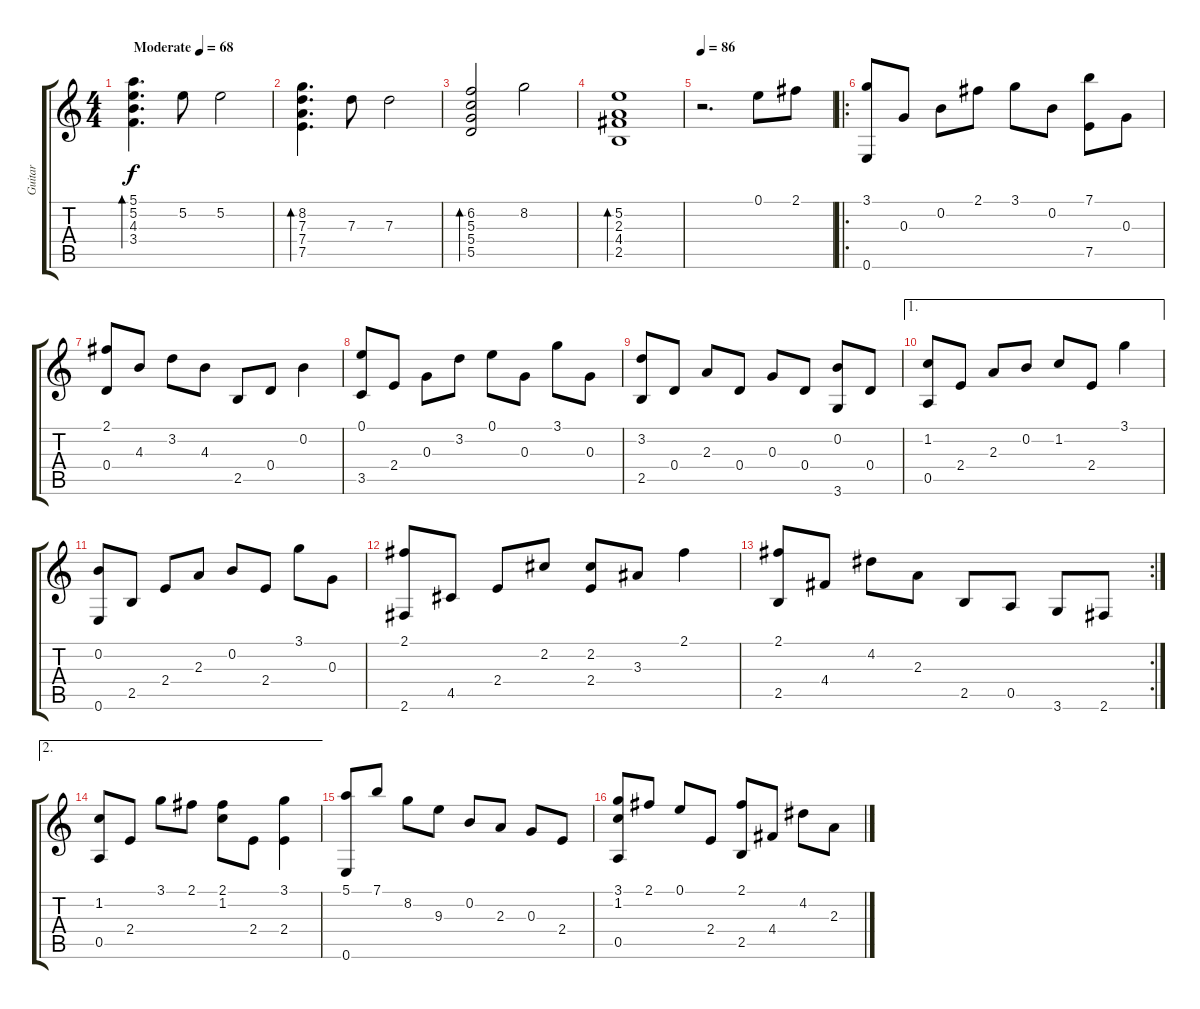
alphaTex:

\track ("Guitar" "Guitar") {instrument acousticguitarnylon}
\staff {score tabs}
\tuning (E4 B3 G3 D3 A2 E2) {hide}
\ts (4 4)
\tempo (68 "Moderate")
\clef g2
\ks c
(5.1 5.2 4.3 3.4).4{d bd 240 dy f instrument acousticguitarnylon} 5.2.8 5.2.2 |
(8.2 7.3 7.4 7.5).4{d bd 240} 7.3.8 7.3.2 |
(6.2 5.3 5.4 5.5).2{bd 240} 8.2.2 |
(5.2 2.3 4.4 2.5).1{bd 240} |
\tempo 86
r.2{d} 0.1.8 2.1.8 |
\ro
(3.1 0.6).8 0.3.8 0.2.8 2.1.8 3.1.8 0.2.8 (7.1 7.5).8 0.3.8 |
(2.1 0.4).8 4.3.8 3.2.8 4.3.8 2.5.8 0.4.8 0.2.4 |
(0.1 3.5).8 2.4.8 0.3.8 3.2.8 0.1.8 0.3.8 3.1.8 0.3.8 |
(3.2 2.5).8 0.4.8 2.3.8 0.4.8 0.3.8 0.4.8 (0.2 3.6).8 0.4.8 |
\ae 1
(1.2 0.5).8 2.4.8 2.3.8 0.2.8 1.2.8 2.4.8 3.1.4 |
(0.2 0.6).8 2.5.8 2.4.8 2.3.8 0.2.8 2.4.8 3.1.8 0.3.8 |
(2.1 2.6).8 4.5.8 2.4.8 2.2.8 (2.2 2.4).8 3.3.8 2.1.4 |
\rc 2
(2.1 2.5).8 4.4.8 4.2.8 2.3.8 2.5.8 0.5.8 3.6.8 2.6.8 |
\ae 2
(1.2 0.5).8 2.4.8 3.1.8 2.1.8 (2.1 1.2).8 2.4.8 (3.1 2.4).4 |
(5.1 0.6).8 7.1.8 8.2.8 9.3.8 0.2.8 2.3.8 0.3.8 2.4.8 |
(3.1 1.2 0.5).8 2.1.8 0.1.8 2.4.8 (2.1 2.5).8 4.4.8 4.2.8 2.3.8
